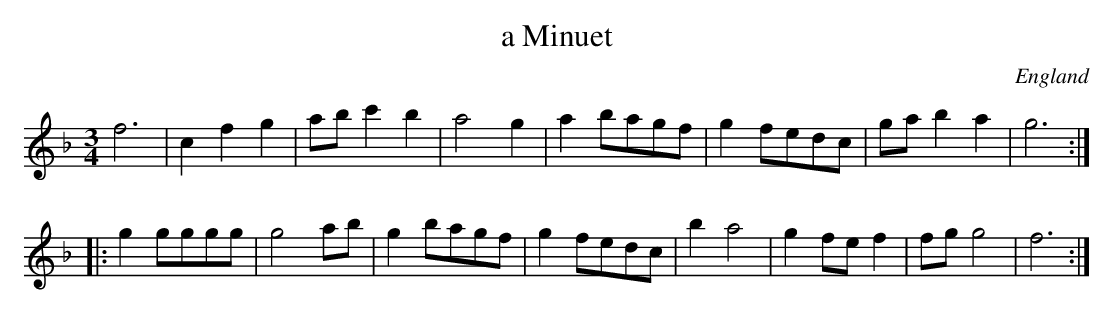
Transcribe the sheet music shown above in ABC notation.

X:1
T:a Minuet
L:1/8
M:3/4
O:England
K:F
f6     | c2 f2g2 | abc'2b2 | a4g2 |\
a2bagf | g2 fedc | gab2a2  | g6 ::
g2 gggg | g4 ab   | g2bagf | g2fedc |\
b2 a4   | g2 fef2 | fgg4   | f6 :|
